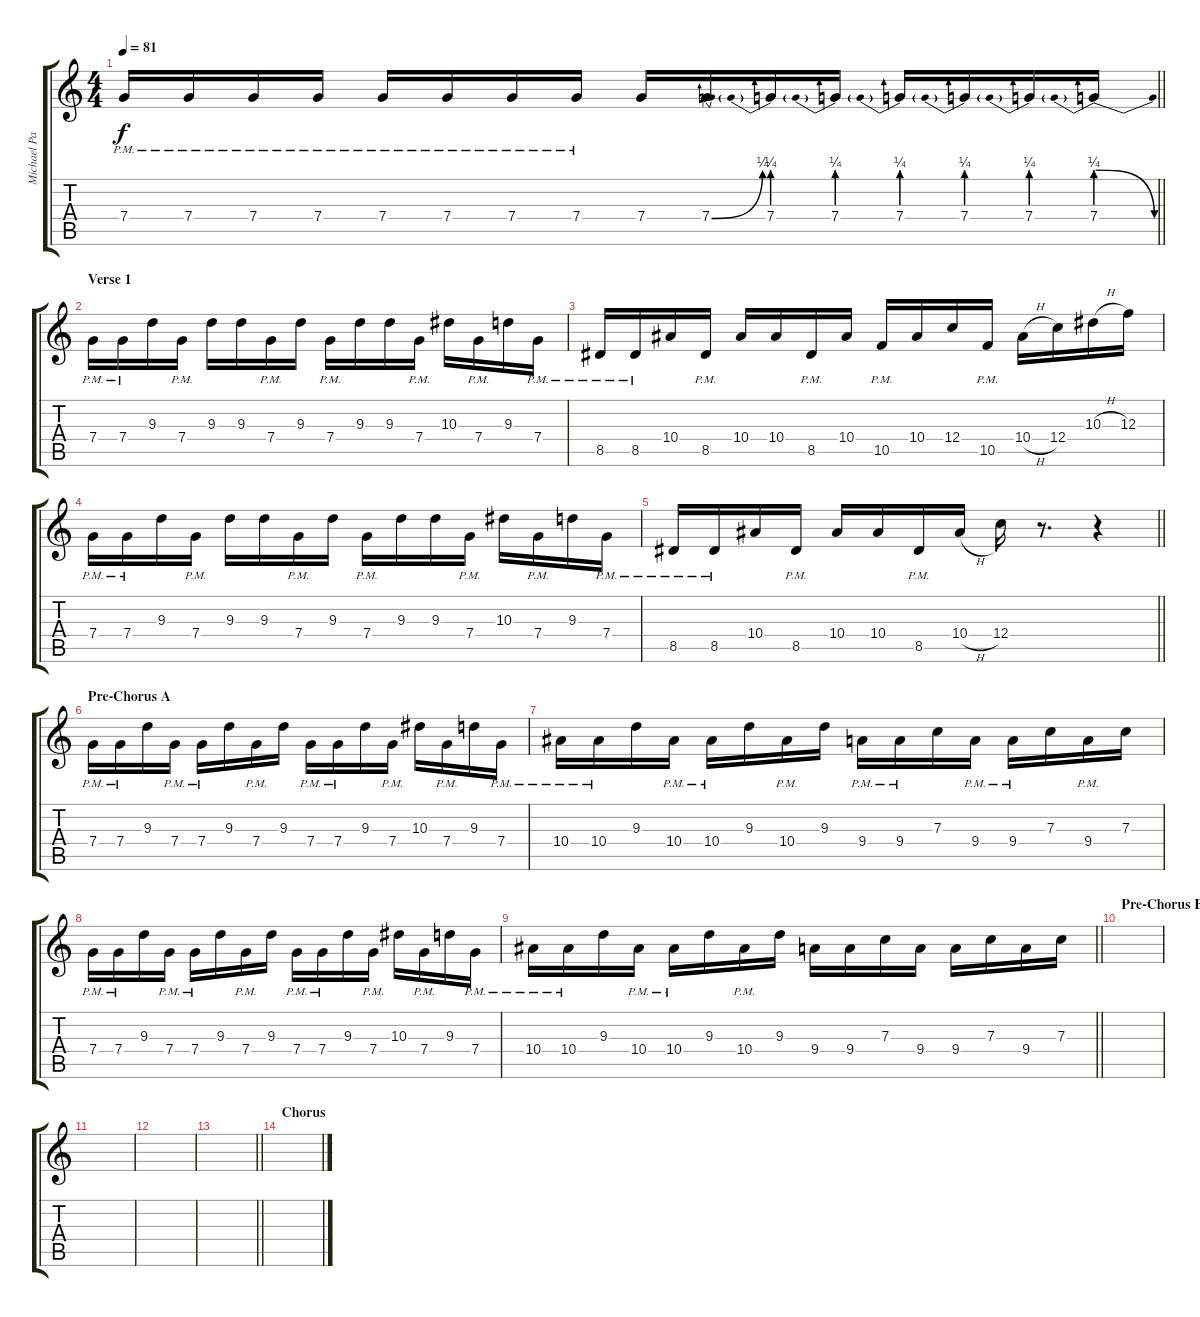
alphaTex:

\track ("Michael Paget" "Michael Pa") {instrument electricguitarclean}
\staff {score tabs}
\tuning (D4 A3 F3 C3 G2 C2) {hide}
\ts (4 4)
\tempo 81
\clef g2
\barLineRight lightlight
\ks c
7.4{pm}.16{dy f} 7.4{pm}.16 7.4{pm}.16 7.4{pm}.16 7.4{pm}.16 7.4{pm}.16 7.4{pm}.16 7.4{pm}.16 7.4.16 7.4{be (bend 0 0 60 1)}.16 7.4{be (prebend 0 1 60 1)}.16 7.4{be (prebend 0 1 60 1)}.16 7.4{be (prebend 0 1 60 1)}.16 7.4{be (prebend 0 1 60 1)}.16 7.4{be (prebend 0 1 60 1)}.16 7.4{be (prebendrelease 0 1 60 0)}.16 |
\section ("" "Verse 1")
7.4{pm}.16 7.4{pm}.16 9.3.16 7.4{pm}.16 9.3.16 9.3.16 7.4{pm}.16 9.3.16 7.4{pm}.16 9.3.16 9.3.16 7.4{pm}.16 10.3.16 7.4{pm}.16 9.3.16 7.4{pm}.16 |
8.5{pm}.16 8.5{pm}.16 10.4.16 8.5{pm}.16 10.4.16 10.4.16 8.5{pm}.16 10.4.16 10.5{pm}.16 10.4.16 12.4.16 10.5{pm}.16 10.4{h}.16 12.4.16 10.3{h}.16 12.3.16 |
7.4{pm}.16 7.4{pm}.16 9.3.16 7.4{pm}.16 9.3.16 9.3.16 7.4{pm}.16 9.3.16 7.4{pm}.16 9.3.16 9.3.16 7.4{pm}.16 10.3.16 7.4{pm}.16 9.3.16 7.4{pm}.16 |
\barLineRight lightlight
8.5{pm}.16 8.5{pm}.16 10.4.16 8.5{pm}.16 10.4.16 10.4.16 8.5{pm}.16 10.4{h}.16 12.4.16 r.8{d} r.4 |
\section ("" "Pre-Chorus A")
7.4{pm}.16 7.4{pm}.16 9.3.16 7.4{pm}.16 7.4{pm}.16 9.3.16 7.4{pm}.16 9.3.16 7.4{pm}.16 7.4{pm}.16 9.3.16 7.4{pm}.16 10.3.16 7.4{pm}.16 9.3.16 7.4{pm}.16 |
10.4{pm}.16 10.4{pm}.16 9.3.16 10.4{pm}.16 10.4{pm}.16 9.3.16 10.4{pm}.16 9.3.16 9.4{pm}.16 9.4{pm}.16 7.3.16 9.4{pm}.16 9.4{pm}.16 7.3.16 9.4{pm}.16 7.3.16 |
7.4{pm}.16 7.4{pm}.16 9.3.16 7.4{pm}.16 7.4{pm}.16 9.3.16 7.4{pm}.16 9.3.16 7.4{pm}.16 7.4{pm}.16 9.3.16 7.4{pm}.16 10.3.16 7.4{pm}.16 9.3.16 7.4{pm}.16 |
\barLineRight lightlight
10.4{pm}.16 10.4{pm}.16 9.3.16 10.4{pm}.16 10.4{pm}.16 9.3.16 10.4{pm}.16 9.3.16 9.4.16 9.4.16 7.3.16 9.4.16 9.4.16 7.3.16 9.4.16 7.3.16 |
\section ("" "Pre-Chorus B")
|
|
|
\barLineRight lightlight
|
\section ("" "Chorus")
